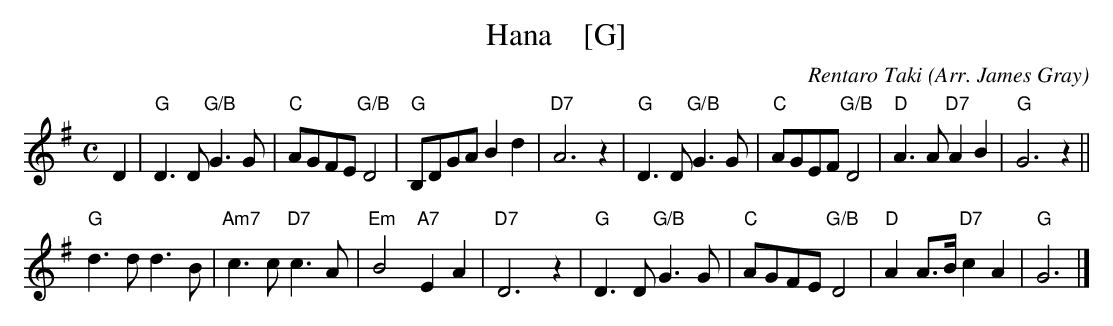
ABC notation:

X:1
T: Hana    [G]
C: Rentaro Taki
O: Arr. James Gray
M: C
L: 1/8
K: G
D2 |\
"G"D3D "G/B"G3G | "C"AGFE "G/B"D4 | "G"B,DGA B2d2 | "D7"A6 z2 |\
"G"D3D "G/B"G3G | "C"AGEF "G/B"D4 | "D"A3A "D7"A2B2 | "G"G6 z2 ||
"G"d3d d3B | "Am7"c3c "D7"c3A | "Em"B4 "A7"E2A2 | "D7"D6 z2 |\
"G"D3D "G/B"G3G | "C"AGFE "G/B"D4 | "D"A2A>B "D7"c2A2 | "G"G6 |]
